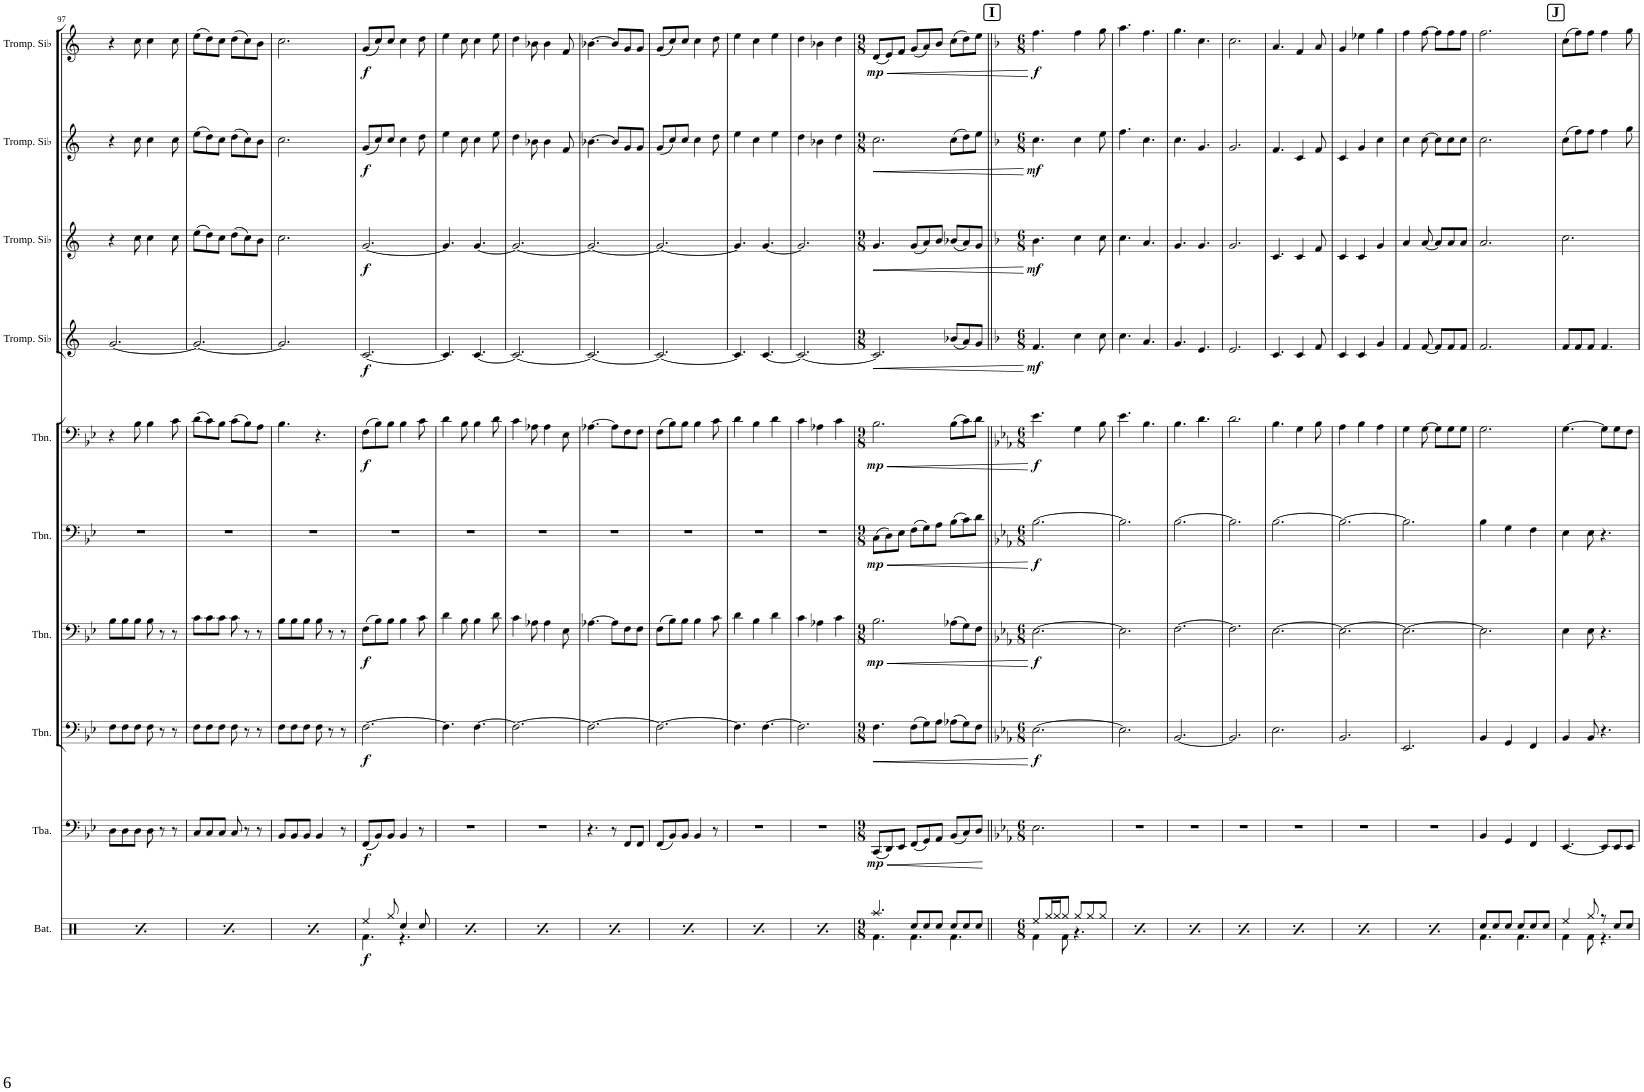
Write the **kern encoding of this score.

**kern	**dynam	**kern	**dynam	**kern	**dynam	**kern	**dynam	**kern	**dynam	**kern	**dynam	**kern	**dynam	**kern	**dynam	**kern	**dynam	**kern	**dynam
*part10	*part10	*part9	*part9	*part8	*part8	*part7	*part7	*part6	*part6	*part5	*part5	*part4	*part4	*part3	*part3	*part2	*part2	*part1	*part1
*staff10	*staff10	*staff9	*staff9	*staff8	*staff8	*staff7	*staff7	*staff6	*staff6	*staff5	*staff5	*staff4	*staff4	*staff3	*staff3	*staff2	*staff2	*staff1	*staff1
*I"Batterie	*	*I"Tuba	*	*I"Trombone	*	*I"Trombone	*	*I"Trombone	*	*I"Trombone	*	*I"Trompette en Sib	*	*I"Trompette en Sib	*	*I"Trompette en Sib	*	*I"Trompette en Sib	*
*I'Bat.	*	*I'Tba.	*	*I'Tbn.	*	*I'Tbn.	*	*I'Tbn.	*	*I'Tbn.	*	*I'Tromp. Sib	*	*I'Tromp. Sib	*	*I'Tromp. Sib	*	*I'Tromp. Sib	*
!!LO:PB:g=z
*clefX	*	*clefF4	*	*clefF4	*	*clefF4	*	*clefF4	*	*clefF4	*	*clefG2	*	*clefG2	*	*clefG2	*	*clefG2	*
*	*	*	*	*	*	*	*	*	*	*	*	*Trd1c2	*	*Trd1c2	*	*Trd1c2	*	*Trd1c2	*
*k[]	*	*k[b-e-]	*	*k[b-e-]	*	*k[b-e-]	*	*k[b-e-]	*	*k[b-e-]	*	*k[]	*	*k[]	*	*k[]	*	*k[]	*
*M6/8	*	*M6/8	*	*M6/8	*	*M6/8	*	*M6/8	*	*M6/8	*	*M6/8	*	*M6/8	*	*M6/8	*	*M6/8	*
=97	=97	=97	=97	=97	=97	=97	=97	=97	=97	=97	=97	=97	=97	=97	=97	=97	=97	=97	=97
!	!LO:DY:b	!	!	!	!	!	!	!	!	!	!	!	!	!	!	!	!	!	!
4Ree/	mp	8D\L	.	8F\L	.	8B-\L	.	2.r	.	4r	.	[2.g/	.	4r	.	4r	.	4r	.
.	.	8D\	.	8F\	.	8B-\	.	.	.	.	.	.	.	.	.	.	.	.	.
8Rgg/	.	8D\J	.	8F\J	.	8B-\J	.	.	.	8B-\	.	.	.	8cc\	.	8cc\	.	8cc\	.
8Rgg/L	.	8D\	.	8F\	.	8B-\	.	.	.	4B-\	.	.	.	4cc\	.	4cc\	.	4cc\	.
8Rgg/	.	8r	.	8r	.	8r	.	.	.	.	.	.	.	.	.	.	.	.	.
8Rgg/J	.	8r	.	8r	.	8r	.	.	.	8c\	.	.	.	8cc\	.	8cc\	.	8cc\	.
=98	=98	=98	=98	=98	=98	=98	=98	=98	=98	=98	=98	=98	=98	=98	=98	=98	=98	=98	=98
!	!LO:DY:b	!	!	!	!	!	!	!	!	!	!	!	!	!	!	!	!	!	!
4Ree/	mp	8C/L	.	8F\L	.	8c\L	.	2.r	.	(8d\L	.	2.g/_	.	(8ee\L	.	(8ee\L	.	(8ee\L	.
.	.	8C/	.	8F\	.	8c\	.	.	.	8c\)	.	.	.	8dd\)	.	8dd\)	.	8dd\)	.
8Rgg/	.	8C/J	.	8F\J	.	8c\J	.	.	.	8B-\J	.	.	.	8cc\J	.	8cc\J	.	8cc\J	.
8Rgg/L	.	8C/	.	8F\	.	8c\	.	.	.	(8c\L	.	.	.	(8dd\L	.	(8dd\L	.	(8dd\L	.
8Rgg/	.	8r	.	8r	.	8r	.	.	.	8B-\)	.	.	.	8cc\)	.	8cc\)	.	8cc\)	.
8Rgg/J	.	8r	.	8r	.	8r	.	.	.	8A\J	.	.	.	8b\J	.	8b\J	.	8b\J	.
=99	=99	=99	=99	=99	=99	=99	=99	=99	=99	=99	=99	=99	=99	=99	=99	=99	=99	=99	=99
!	!LO:DY:b	!	!	!	!	!	!	!	!	!	!	!	!	!	!	!	!	!	!
4Ree/	mp	8BB-/L	.	8F\L	.	8B-\L	.	2.r	.	4.B-\	.	2.g/]	.	2.cc\	.	2.cc\	.	2.cc\	.
.	.	8BB-/	.	8F\	.	8B-\	.	.	.	.	.	.	.	.	.	.	.	.	.
8Rgg/	.	8BB-/J	.	8F\J	.	8B-\J	.	.	.	.	.	.	.	.	.	.	.	.	.
8Rgg/L	.	4BB-/	.	8F\	.	8B-\	.	.	.	4.r	.	.	.	.	.	.	.	.	.
8Rgg/	.	.	.	8r	.	8r	.	.	.	.	.	.	.	.	.	.	.	.	.
8Rgg/J	.	8r	.	8r	.	8r	.	.	.	.	.	.	.	.	.	.	.	.	.
=100	=100	=100	=100	=100	=100	=100	=100	=100	=100	=100	=100	=100	=100	=100	=100	=100	=100	=100	=100
*^	*	*	*	*	*	*	*	*	*	*	*	*	*	*	*	*	*	*	*
!	!	!LO:DY:b	!	!LO:DY:b	!	!LO:DY:b	!	!LO:DY:b	!	!	!	!LO:DY:b	!	!LO:DY:b	!	!LO:DY:b	!	!LO:DY:b	!	!LO:DY:b
4Ree/	4.Rf\	f	(8FF/L	f	[2.F\	f	(8F\L	f	2.r	.	(8F\L	f	[2.c/	f	[2.g/	f	(8g/L	f	(8g/L	f
.	.	.	8BB-/)	.	.	.	8B-\)	.	.	.	8B-\)	.	.	.	.	.	8cc/)	.	8cc/)	.
8Rgg/	.	.	8BB-/J	.	.	.	8B-\J	.	.	.	8B-\J	.	.	.	.	.	8cc/J	.	8cc/J	.
4Rcc/	4.r	.	4BB-/	.	.	.	4B-\	.	.	.	4B-\	.	.	.	.	.	4cc\	.	4cc\	.
8Rcc/	.	.	8r	.	.	.	8c\	.	.	.	8c\	.	.	.	.	.	8dd\	.	8dd\	.
=101	=101	=101	=101	=101	=101	=101	=101	=101	=101	=101	=101	=101	=101	=101	=101	=101	=101	=101	=101	=101
!	!	!LO:DY:b	!	!	!	!	!	!	!	!	!	!	!	!	!	!	!	!	!	!
4Ree/	4.Rf\	f	2.r	.	4.F\]	.	4d\	.	2.r	.	4d\	.	4.c/]	.	4.g/]	.	4ee\	.	4ee\	.
8Rgg/	.	.	.	.	.	.	8B-\	.	.	.	8B-\	.	.	.	.	.	8cc\	.	8cc\	.
4Rcc/	4.r	.	.	.	[4.F\	.	4B-\	.	.	.	4B-\	.	[4.c/	.	[4.g/	.	4cc\	.	4cc\	.
8Rcc/	.	.	.	.	.	.	8d\	.	.	.	8d\	.	.	.	.	.	8ee\	.	8ee\	.
=102	=102	=102	=102	=102	=102	=102	=102	=102	=102	=102	=102	=102	=102	=102	=102	=102	=102	=102	=102	=102
!	!	!LO:DY:b	!	!	!	!	!	!	!	!	!	!	!	!	!	!	!	!	!	!
4Ree/	4.Rf\	f	2.r	.	2.F\_	.	4c\	.	2.r	.	4c\	.	2.c/_	.	2.g/_	.	4dd\	.	4dd\	.
8Rgg/	.	.	.	.	.	.	8A-X\	.	.	.	8A-X\	.	.	.	.	.	8b-X\	.	8b-X\	.
4Rcc/	4.r	.	.	.	.	.	4A-\	.	.	.	4A-\	.	.	.	.	.	4b-\	.	4b-\	.
8Rcc/	.	.	.	.	.	.	8E-\	.	.	.	8E-\	.	.	.	.	.	8f/	.	8f/	.
=103	=103	=103	=103	=103	=103	=103	=103	=103	=103	=103	=103	=103	=103	=103	=103	=103	=103	=103	=103	=103
!	!	!LO:DY:b	!	!	!	!	!	!	!	!	!	!	!	!	!	!	!	!	!	!
4Ree/	4.Rf\	f	4.r	.	2.F\_	.	[4.A-X\	.	2.r	.	[4.A-X\	.	2.c/_	.	2.g/_	.	[4.b-X\	.	[4.b-X\	.
8Rgg/	.	.	.	.	.	.	.	.	.	.	.	.	.	.	.	.	.	.	.	.
4Rcc/	4.r	.	8r	.	.	.	8A-\L]	.	.	.	8A-\L]	.	.	.	.	.	8b-/L]	.	8b-/L]	.
.	.	.	8FF/L	.	.	.	8F\	.	.	.	8F\	.	.	.	.	.	8g/	.	8g/	.
8Rcc/	.	.	8FF/J	.	.	.	8F\J	.	.	.	8F\J	.	.	.	.	.	8g/J	.	8g/J	.
=104	=104	=104	=104	=104	=104	=104	=104	=104	=104	=104	=104	=104	=104	=104	=104	=104	=104	=104	=104	=104
!	!	!LO:DY:b	!	!	!	!	!	!	!	!	!	!	!	!	!	!	!	!	!	!
4Ree/	4.Rf\	f	(8FF/L	.	2.F\_	.	(8F\L	.	2.r	.	(8F\L	.	2.c/_	.	2.g/_	.	(8g/L	.	(8g/L	.
.	.	.	8BB-/)	.	.	.	8B-\)	.	.	.	8B-\)	.	.	.	.	.	8cc/)	.	8cc/)	.
8Rgg/	.	.	8BB-/J	.	.	.	8B-\J	.	.	.	8B-\J	.	.	.	.	.	8cc/J	.	8cc/J	.
4Rcc/	4.r	.	4BB-/	.	.	.	4B-\	.	.	.	4B-\	.	.	.	.	.	4cc\	.	4cc\	.
8Rcc/	.	.	8r	.	.	.	8c\	.	.	.	8c\	.	.	.	.	.	8dd\	.	8dd\	.
=105	=105	=105	=105	=105	=105	=105	=105	=105	=105	=105	=105	=105	=105	=105	=105	=105	=105	=105	=105	=105
!	!	!LO:DY:b	!	!	!	!	!	!	!	!	!	!	!	!	!	!	!	!	!	!
4Ree/	4.Rf\	f	2.r	.	4.F\]	.	4d\	.	2.r	.	4d\	.	4.c/]	.	4.g/]	.	4ee\	.	4ee\	.
8Rgg/	.	.	.	.	.	.	4B-\	.	.	.	4B-\	.	.	.	.	.	4cc\	.	4cc\	.
4Rcc/	4.r	.	.	.	[4.F\	.	.	.	.	.	.	.	[4.c/	.	[4.g/	.	.	.	.	.
.	.	.	.	.	.	.	4d\	.	.	.	4d\	.	.	.	.	.	4ee\	.	4ee\	.
8Rcc/	.	.	.	.	.	.	.	.	.	.	.	.	.	.	.	.	.	.	.	.
=106	=106	=106	=106	=106	=106	=106	=106	=106	=106	=106	=106	=106	=106	=106	=106	=106	=106	=106	=106	=106
!	!	!LO:DY:b	!	!	!	!	!	!	!	!	!	!	!	!	!	!	!	!	!	!
4Ree/	4.Rf\	f	2.r	.	2.F\]	.	4c\	.	2.r	.	4c\	.	2.c/_	.	2.g/]	.	4dd\	.	4dd\	.
8Rgg/	.	.	.	.	.	.	4A-X\	.	.	.	4A-X\	.	.	.	.	.	4b-X\	.	4b-X\	.
4Rcc/	4.r	.	.	.	.	.	.	.	.	.	.	.	.	.	.	.	.	.	.	.
.	.	.	.	.	.	.	4c\	.	.	.	4c\	.	.	.	.	.	4dd\	.	4dd\	.
8Rcc/	.	.	.	.	.	.	.	.	.	.	.	.	.	.	.	.	.	.	.	.
=107	=107	=107	=107	=107	=107	=107	=107	=107	=107	=107	=107	=107	=107	=107	=107	=107	=107	=107	=107	=107
*M9/8	*	*	*M9/8	*	*M9/8	*	*M9/8	*	*M9/8	*	*M9/8	*	*M9/8	*	*M9/8	*	*M9/8	*	*M9/8	*
!	!	!	!	!LO:HP:b	!	!LO:HP:b	!	!LO:HP:b	!	!LO:HP:b	!	!LO:HP:b	!	!LO:HP:b	!	!LO:HP:b	!	!LO:HP:b	!	!LO:HP:b
!	!	!	!	!LO:DY:n=1:b	!	!	!	!LO:DY:n=1:b	!	!LO:DY:n=1:b	!	!LO:DY:n=1:b	!	!	!	!	!	!	!	!LO:DY:n=1:b
4.Raa/	4.Rf\	.	(8CC/L	< mp	4.F\	<	2.B-\	< mp	(8C\L	< mp	2.B-\	< mp	2.c/]	<	4.g/	<	2.cc\	<	(8d/L	< mp
.	.	.	8DD/)	.	.	.	.	.	8D\)	.	.	.	.	.	.	.	.	.	8e/)	.
.	.	.	8EE-/J	.	.	.	.	.	8E-\J	.	.	.	.	.	.	.	.	.	8f/J	.
8Rcc/L	4.Rf\	.	(8FF/L	.	(8F\L	.	.	.	(8F\L	.	.	.	.	.	(8g/L	.	.	.	(8g/L	.
8Rcc/	.	.	8GG/)	.	8G\)	.	.	.	8G\)	.	.	.	.	.	8a/)	.	.	.	8a/)	.
8Rcc/J	.	.	8AA/J	.	8A\J	.	.	.	8A\J	.	.	.	.	.	8b/J	.	.	.	8b/J	.
8Rcc/L	4.Rf\	.	(8BB-/L	.	(8A-X\L	.	(8A-X\L	.	(8B-\L	.	(8B-\L	.	(8b-X/L	.	(8b-X/L	.	(8cc\L	.	(8cc\L	.
8Rcc/	.	.	8C/)	.	8G\)	.	8G\)	.	8c\)	.	8c\)	.	8a/)	.	8a/)	.	8dd\)	.	8dd\)	.
8Rcc/J	.	.	8D/J	.	8F\J	.	8F\J	.	8d\J	.	8d\J	.	8g/J	.	8g/J	.	8ee\J	.	8ee\J	.
*v	*v	*	*	*	*	*	*	*	*	*	*	*	*	*	*	*	*	*	*	*
.	.	.	[	.	[	.	[	.	[	.	[	.	[	.	[	.	[	.	[
!!LO:REH:place=s1:a:B:cj:fs=14:t=I
=108||	=108||	=108||	=108||	=108||	=108||	=108||	=108||	=108||	=108||	=108||	=108||	=108||	=108||	=108||	=108||	=108||	=108||	=108||	=108||
*	*	*k[b-e-a-]	*	*k[b-e-a-]	*	*k[b-e-a-]	*	*k[b-e-a-]	*	*k[b-e-a-]	*	*k[b-]	*	*k[b-]	*	*k[b-]	*	*k[b-]	*
*M6/8	*	*M6/8	*	*M6/8	*	*M6/8	*	*M6/8	*	*M6/8	*	*M6/8	*	*M6/8	*	*M6/8	*	*M6/8	*
*^	*	*	*	*	*	*	*	*	*	*	*	*	*	*	*	*	*	*	*
!	!	!	!	!	!	!LO:DY:b	!	!LO:DY:b	!	!LO:DY:b	!	!LO:DY:b	!	!LO:DY:b	!	!LO:DY:b	!	!LO:DY:b	!	!LO:DY:b
8Ree/L	4Rf\	.	2.E-\	.	[2.E-\	f	[2.E-\	f	[2.B-\	f	4.e-\	f	4.f/	mf	4.b-\	mf	4.cc\	mf	4.ff\	f
16Rgg/L	.	.	.	.	.	.	.	.	.	.	.	.	.	.	.	.	.	.	.	.
16Rgg/J	.	.	.	.	.	.	.	.	.	.	.	.	.	.	.	.	.	.	.	.
8Rgg/J	8Rf\	.	.	.	.	.	.	.	.	.	.	.	.	.	.	.	.	.	.	.
8Rgg/L	4.r	.	.	.	.	.	.	.	.	.	4G\	.	4cc\	.	4cc\	.	4cc\	.	4ff\	.
8Rgg/	.	.	.	.	.	.	.	.	.	.	.	.	.	.	.	.	.	.	.	.
8Rgg/J	.	.	.	.	.	.	.	.	.	.	8B-\	.	8cc\	.	8cc\	.	8ee\	.	8gg\	.
=109	=109	=109	=109	=109	=109	=109	=109	=109	=109	=109	=109	=109	=109	=109	=109	=109	=109	=109	=109	=109
8Ree/L	4Rf\	.	2.r	.	2.E-\]	.	2.E-\]	.	2.B-\]	.	4.e-\	.	4.cc\	.	4.cc\	.	4.ff\	.	4.aa\	.
16Rgg/L	.	.	.	.	.	.	.	.	.	.	.	.	.	.	.	.	.	.	.	.
16Rgg/J	.	.	.	.	.	.	.	.	.	.	.	.	.	.	.	.	.	.	.	.
8Rgg/J	8Rf\	.	.	.	.	.	.	.	.	.	.	.	.	.	.	.	.	.	.	.
8Rgg/L	4.r	.	.	.	.	.	.	.	.	.	4.B-\	.	4.a/	.	4.a/	.	4.cc\	.	4.ff\	.
8Rgg/	.	.	.	.	.	.	.	.	.	.	.	.	.	.	.	.	.	.	.	.
8Rgg/J	.	.	.	.	.	.	.	.	.	.	.	.	.	.	.	.	.	.	.	.
=110	=110	=110	=110	=110	=110	=110	=110	=110	=110	=110	=110	=110	=110	=110	=110	=110	=110	=110	=110	=110
8Ree/L	4Rf\	.	2.r	.	[2.BB-/	.	[2.F\	.	[2.B-\	.	4.B-\	.	4.g/	.	4.g/	.	4.cc\	.	4.gg\	.
16Rgg/L	.	.	.	.	.	.	.	.	.	.	.	.	.	.	.	.	.	.	.	.
16Rgg/J	.	.	.	.	.	.	.	.	.	.	.	.	.	.	.	.	.	.	.	.
8Rgg/J	8Rf\	.	.	.	.	.	.	.	.	.	.	.	.	.	.	.	.	.	.	.
8Rgg/L	4.r	.	.	.	.	.	.	.	.	.	4.d\	.	4.e/	.	4.g/	.	4.g/	.	4.cc\	.
8Rgg/	.	.	.	.	.	.	.	.	.	.	.	.	.	.	.	.	.	.	.	.
8Rgg/J	.	.	.	.	.	.	.	.	.	.	.	.	.	.	.	.	.	.	.	.
=111	=111	=111	=111	=111	=111	=111	=111	=111	=111	=111	=111	=111	=111	=111	=111	=111	=111	=111	=111	=111
8Ree/L	4Rf\	.	2.r	.	2.BB-/]	.	2.F\]	.	2.B-\]	.	2.d\	.	2.e/	.	2.g/	.	2.g/	.	2.cc\	.
16Rgg/L	.	.	.	.	.	.	.	.	.	.	.	.	.	.	.	.	.	.	.	.
16Rgg/J	.	.	.	.	.	.	.	.	.	.	.	.	.	.	.	.	.	.	.	.
8Rgg/J	8Rf\	.	.	.	.	.	.	.	.	.	.	.	.	.	.	.	.	.	.	.
8Rgg/L	4.r	.	.	.	.	.	.	.	.	.	.	.	.	.	.	.	.	.	.	.
8Rgg/	.	.	.	.	.	.	.	.	.	.	.	.	.	.	.	.	.	.	.	.
8Rgg/J	.	.	.	.	.	.	.	.	.	.	.	.	.	.	.	.	.	.	.	.
=112	=112	=112	=112	=112	=112	=112	=112	=112	=112	=112	=112	=112	=112	=112	=112	=112	=112	=112	=112	=112
8Ree/L	4Rf\	.	2.r	.	2.E-\	.	[2.E-\	.	[2.B-\	.	4.B-\	.	4.c/	.	4.c/	.	4.f/	.	4.a/	.
16Rgg/L	.	.	.	.	.	.	.	.	.	.	.	.	.	.	.	.	.	.	.	.
16Rgg/J	.	.	.	.	.	.	.	.	.	.	.	.	.	.	.	.	.	.	.	.
8Rgg/J	8Rf\	.	.	.	.	.	.	.	.	.	.	.	.	.	.	.	.	.	.	.
8Rgg/L	4.r	.	.	.	.	.	.	.	.	.	4G\	.	4c/	.	4c/	.	4c/	.	4f/	.
8Rgg/	.	.	.	.	.	.	.	.	.	.	.	.	.	.	.	.	.	.	.	.
8Rgg/J	.	.	.	.	.	.	.	.	.	.	8B-\	.	8f/	.	8f/	.	8f/	.	8a/	.
=113	=113	=113	=113	=113	=113	=113	=113	=113	=113	=113	=113	=113	=113	=113	=113	=113	=113	=113	=113	=113
8Ree/L	4Rf\	.	2.r	.	2.BB-/	.	2.E-\_	.	2.B-\_	.	4A-\	.	4c/	.	4c/	.	4c/	.	4g/	.
16Rgg/L	.	.	.	.	.	.	.	.	.	.	.	.	.	.	.	.	.	.	.	.
16Rgg/J	.	.	.	.	.	.	.	.	.	.	.	.	.	.	.	.	.	.	.	.
8Rgg/J	8Rf\	.	.	.	.	.	.	.	.	.	4B-\	.	4c/	.	4c/	.	4g/	.	4ee-X\	.
8Rgg/L	4.r	.	.	.	.	.	.	.	.	.	.	.	.	.	.	.	.	.	.	.
8Rgg/	.	.	.	.	.	.	.	.	.	.	4A-\	.	4g/	.	4g/	.	4cc\	.	4gg\	.
8Rgg/J	.	.	.	.	.	.	.	.	.	.	.	.	.	.	.	.	.	.	.	.
=114	=114	=114	=114	=114	=114	=114	=114	=114	=114	=114	=114	=114	=114	=114	=114	=114	=114	=114	=114	=114
8Ree/L	4Rf\	.	2.r	.	2.EE-/	.	2.E-\_	.	2.B-\]	.	4G\	.	4f/	.	4a/	.	4cc\	.	4ff\	.
16Rgg/L	.	.	.	.	.	.	.	.	.	.	.	.	.	.	.	.	.	.	.	.
16Rgg/J	.	.	.	.	.	.	.	.	.	.	.	.	.	.	.	.	.	.	.	.
8Rgg/J	8Rf\	.	.	.	.	.	.	.	.	.	[8G\	.	[8f/	.	[8a/	.	[8cc\	.	[8ff\	.
8Rgg/L	4.r	.	.	.	.	.	.	.	.	.	8G\L]	.	8f/L]	.	8a/L]	.	8cc\L]	.	8ff\L]	.
8Rgg/	.	.	.	.	.	.	.	.	.	.	8G\	.	8f/	.	8a/	.	8cc\	.	8ff\	.
8Rgg/J	.	.	.	.	.	.	.	.	.	.	8G\J	.	8f/J	.	8a/J	.	8cc\J	.	8ff\J	.
=115	=115	=115	=115	=115	=115	=115	=115	=115	=115	=115	=115	=115	=115	=115	=115	=115	=115	=115	=115	=115
8Rcc/L	4.Rf\	.	4BB-/	.	4BB-/	.	2.E-\]	.	4B-\	.	2.G\	.	2.f/	.	2.a/	.	2.cc\	.	2.ff\	.
8Rcc/	.	.	.	.	.	.	.	.	.	.	.	.	.	.	.	.	.	.	.	.
8Rcc/J	.	.	4GG/	.	4GG/	.	.	.	4G\	.	.	.	.	.	.	.	.	.	.	.
8Rcc/L	4.Rf\	.	.	.	.	.	.	.	.	.	.	.	.	.	.	.	.	.	.	.
8Rcc/	.	.	4FF/	.	4FF/	.	.	.	4F\	.	.	.	.	.	.	.	.	.	.	.
8Rcc/J	.	.	.	.	.	.	.	.	.	.	.	.	.	.	.	.	.	.	.	.
!!LO:REH:place=s1:a:B:cj:fs=14:t=J
=116	=116	=116	=116	=116	=116	=116	=116	=116	=116	=116	=116	=116	=116	=116	=116	=116	=116	=116	=116	=116
4Ree/	4Rf\	.	[4.EE-/	.	4BB-/	.	4E-\	.	4E-\	.	[4.G\	.	8f/L	.	2.cc\	.	(8cc\L	.	(8cc\L	.
.	.	.	.	.	.	.	.	.	.	.	.	.	8f/	.	.	.	8ff\)	.	8ff\)	.
8Rgg/	8Rf\	.	.	.	8BB-/	.	8E-\	.	8E-\	.	.	.	8f/J	.	.	.	8ff\J	.	8ff\J	.
8r	4.r	.	8EE-/L]	.	4.r	.	4.r	.	4.r	.	8G\L]	.	4.f/	.	.	.	4ff\	.	4ff\	.
8Rcc/L	.	.	8EE-/	.	.	.	.	.	.	.	8G\	.	.	.	.	.	.	.	.	.
8Rcc/J	.	.	8EE-/J	.	.	.	.	.	.	.	8F\J	.	.	.	.	.	8gg\	.	8gg\	.
*v	*v	*	*	*	*	*	*	*	*	*	*	*	*	*	*	*	*	*	*	*
=	=	=	=	=	=	=	=	=	=	=	=	=	=	=	=	=	=	=	=
*-	*-	*-	*-	*-	*-	*-	*-	*-	*-	*-	*-	*-	*-	*-	*-	*-	*-	*-	*-
